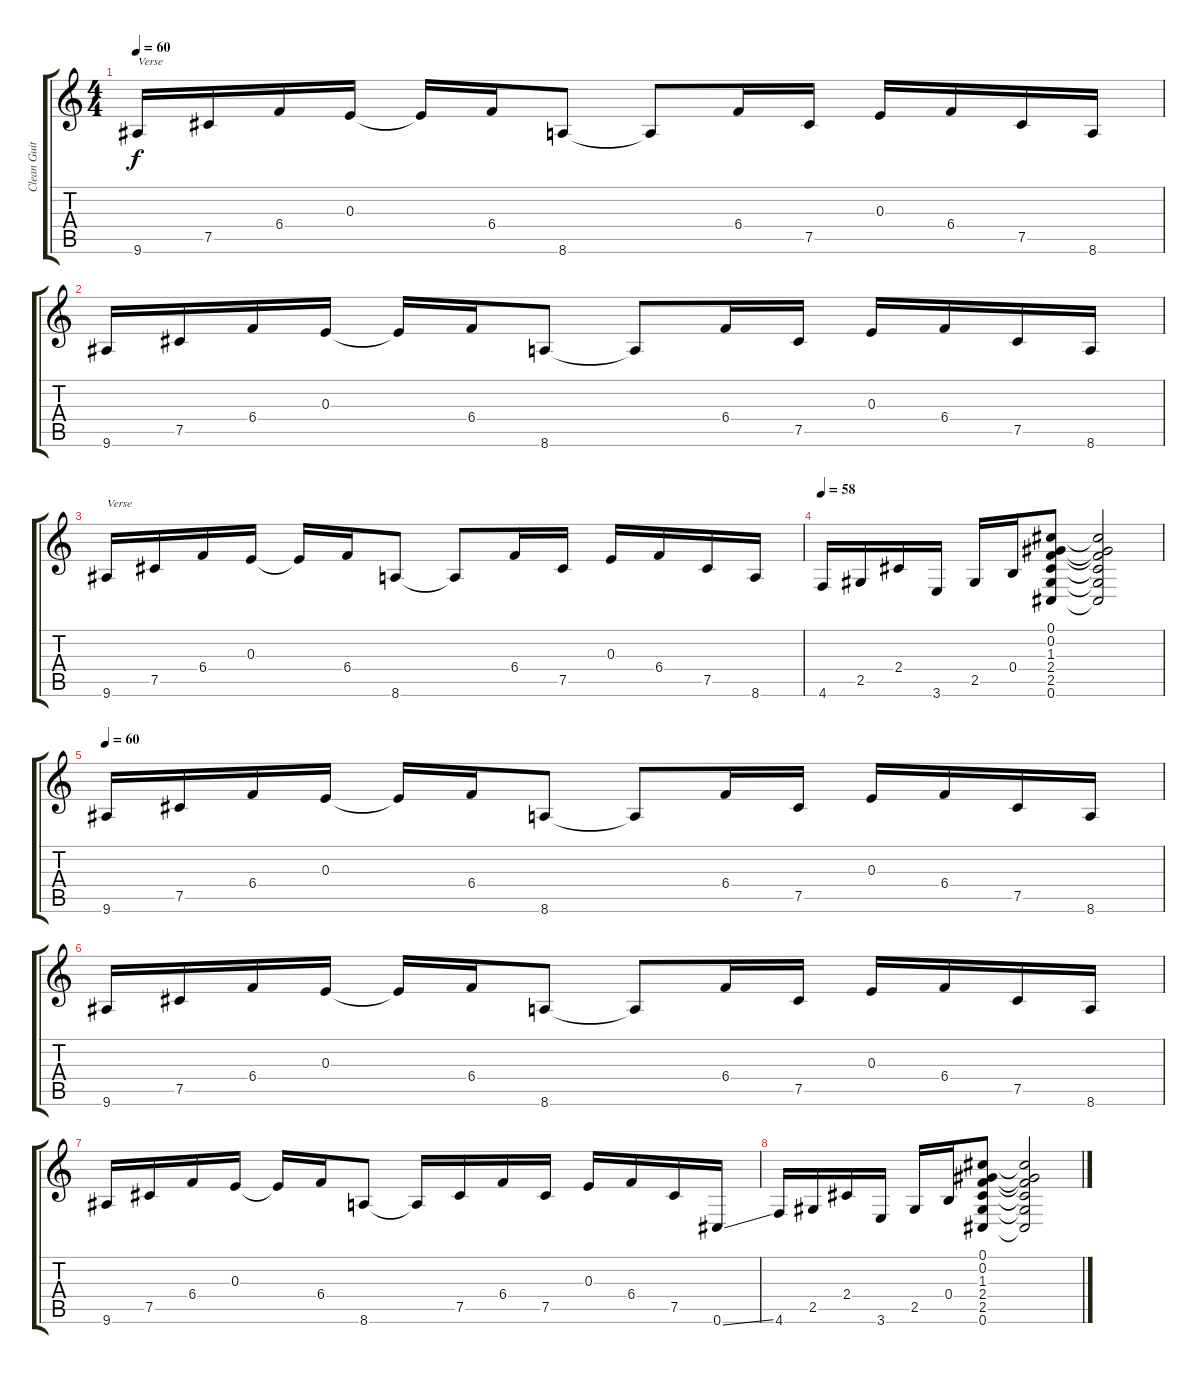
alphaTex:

\track ("Clean Guitar" "Clean Guit") {instrument electricguitarclean}
\staff {score tabs}
\tuning (Db4 Ab3 E3 B2 Gb2 Db2) {hide}
\ts (4 4)
\tempo 60
\clef g2
\ks c
9.6.16{txt "Verse" dy f} 7.5.16 6.4.16 0.3.16 0.3{t}.16 6.4.16 8.6.8 8.6{t}.8 6.4.16 7.5.16 0.3.16 6.4.16 7.5.16 8.6.16 |
9.6.16 7.5.16 6.4.16 0.3.16 0.3{t}.16 6.4.16 8.6.8 8.6{t}.8 6.4.16 7.5.16 0.3.16 6.4.16 7.5.16 8.6.16 |
9.6.16{txt "Verse"} 7.5.16 6.4.16 0.3.16 0.3{t}.16 6.4.16 8.6.8 8.6{t}.8 6.4.16 7.5.16 0.3.16 6.4.16 7.5.16 8.6.16 |
\tempo 58
4.6.16 2.5.16 2.4.16 3.6.16 2.5.16 0.4.16 (0.1 0.2 1.3 2.4 2.5 0.6).8 (0.1{t} 0.2{t} 1.3{t} 2.4{t} 2.5{t} 0.6{t}).2 |
\tempo 60
9.6.16 7.5.16 6.4.16 0.3.16 0.3{t}.16 6.4.16 8.6.8 8.6{t}.8 6.4.16 7.5.16 0.3.16 6.4.16 7.5.16 8.6.16 |
9.6.16 7.5.16 6.4.16 0.3.16 0.3{t}.16 6.4.16 8.6.8 8.6{t}.8 6.4.16 7.5.16 0.3.16 6.4.16 7.5.16 8.6.16 |
9.6.16 7.5.16 6.4.16 0.3.16 0.3{t}.16 6.4.16 8.6.8 8.6{t}.16 7.5.16 6.4.16 7.5.16 0.3.16 6.4.16 7.5.16 0.6{ss}.16 |
4.6.16 2.5.16 2.4.16 3.6.16 2.5.16 0.4.16 (0.1 0.2 1.3 2.4 2.5 0.6).8 (0.1{t} 0.2{t} 1.3{t} 2.4{t} 2.5{t} 0.6{t}).2
